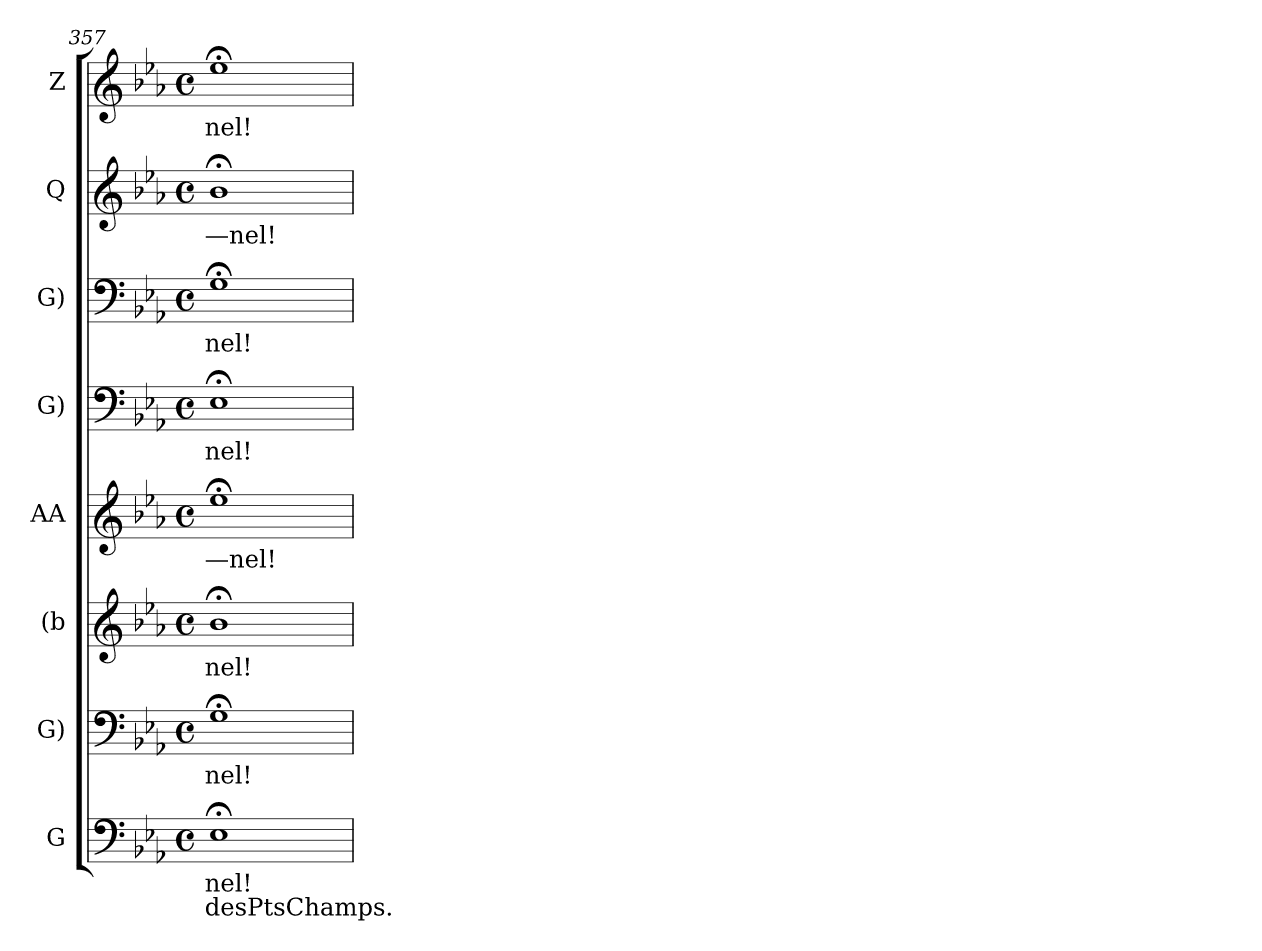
**kern	**text	**text	**kern	**text	**kern	**text	**kern	**text	**kern	**text	**kern	**text	**kern	**text	**kern	**text
*part8	*part8	*part8	*part7	*part7	*part6	*part6	*part5	*part5	*part4	*part4	*part3	*part3	*part2	*part2	*part1	*part1
*staff8	*staff8	*staff8	*staff7	*staff7	*staff6	*staff6	*staff5	*staff5	*staff4	*staff4	*staff3	*staff3	*staff2	*staff2	*staff1	*staff1
*I"G	*	*	*I"G)	*	*I"(b	*	*I"AA	*	*I"G)	*	*I"G)	*	*I"Q	*	*I"Z	*
*clefF4	*	*	*clefF4	*	*clefG2	*	*clefG2	*	*clefF4	*	*clefF4	*	*clefG2	*	*clefG2	*
*k[b-e-a-]	*	*	*k[b-e-a-]	*	*k[b-e-a-]	*	*k[b-e-a-]	*	*k[b-e-a-]	*	*k[b-e-a-]	*	*k[b-e-a-]	*	*k[b-e-a-]	*
*M4/4	*	*	*M4/4	*	*M4/4	*	*M4/4	*	*M4/4	*	*M4/4	*	*M4/4	*	*M4/4	*
*met(c)	*	*	*met(c)	*	*met(c)	*	*met(c)	*	*met(c)	*	*met(c)	*	*met(c)	*	*met(c)	*
=357	=357	=357	=357	=357	=357	=357	=357	=357	=357	=357	=357	=357	=357	=357	=357	=357
1E-;i/	nel!	desPtsChamps.	1G;i/	nel!	1b-;i/	nel!	1ee-;i/	—nel!	1E-;i/	nel!	1G;i/	nel!	1b-;i/	—nel!	1ee-;i/	nel!
=	=	=	=	=	=	=	=	=	=	=	=	=	=	=	=	=
*-	*-	*-	*-	*-	*-	*-	*-	*-	*-	*-	*-	*-	*-	*-	*-	*-
